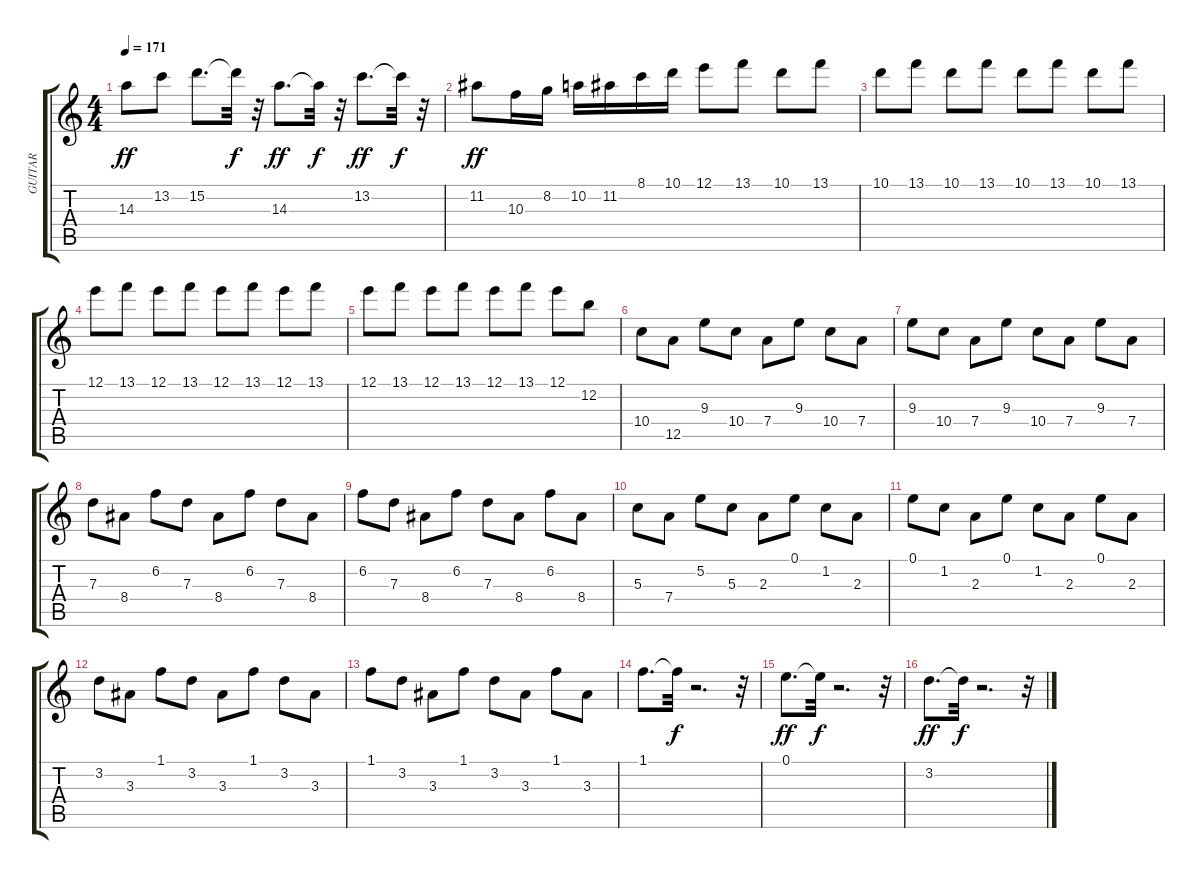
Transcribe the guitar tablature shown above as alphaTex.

\track ("GUITAR" "GUITAR") {instrument acousticguitarsteel}
\staff {score tabs}
\tuning (E4 B3 G3 D3 A2 E2) {hide}
\ts (4 4)
\tempo 171
\clef g2
\ks c
14.3.8{dy ff} 13.2.8 15.2.8{d} 15.2{t}.32{dy f} r.32 14.3.8{d dy ff} 14.3{t}.32{dy f} r.32 13.2.8{d dy ff} 13.2{t}.32{dy f} r.32 |
11.2.8{dy ff} 10.3.16 8.2.16 10.2.16 11.2.16 8.1.16 10.1.16 12.1.8 13.1.8 10.1.8 13.1.8 |
10.1.8 13.1.8 10.1.8 13.1.8 10.1.8 13.1.8 10.1.8 13.1.8 |
12.1.8 13.1.8 12.1.8 13.1.8 12.1.8 13.1.8 12.1.8 13.1.8 |
12.1.8 13.1.8 12.1.8 13.1.8 12.1.8 13.1.8 12.1.8 12.2.8 |
10.4.8 12.5.8 9.3.8 10.4.8 7.4.8 9.3.8 10.4.8 7.4.8 |
9.3.8 10.4.8 7.4.8 9.3.8 10.4.8 7.4.8 9.3.8 7.4.8 |
7.3.8 8.4.8 6.2.8 7.3.8 8.4.8 6.2.8 7.3.8 8.4.8 |
6.2.8 7.3.8 8.4.8 6.2.8 7.3.8 8.4.8 6.2.8 8.4.8 |
5.3.8 7.4.8 5.2.8 5.3.8 2.3.8 0.1.8 1.2.8 2.3.8 |
0.1.8 1.2.8 2.3.8 0.1.8 1.2.8 2.3.8 0.1.8 2.3.8 |
3.2.8 3.3.8 1.1.8 3.2.8 3.3.8 1.1.8 3.2.8 3.3.8 |
1.1.8 3.2.8 3.3.8 1.1.8 3.2.8 3.3.8 1.1.8 3.3.8 |
1.1.8{d} 1.1{t}.32{dy f} r.2{d} r.32 |
0.1.8{d dy ff} 0.1{t}.32{dy f} r.2{d} r.32 |
3.2.8{d dy ff} 3.2{t}.32{dy f} r.2{d} r.32
